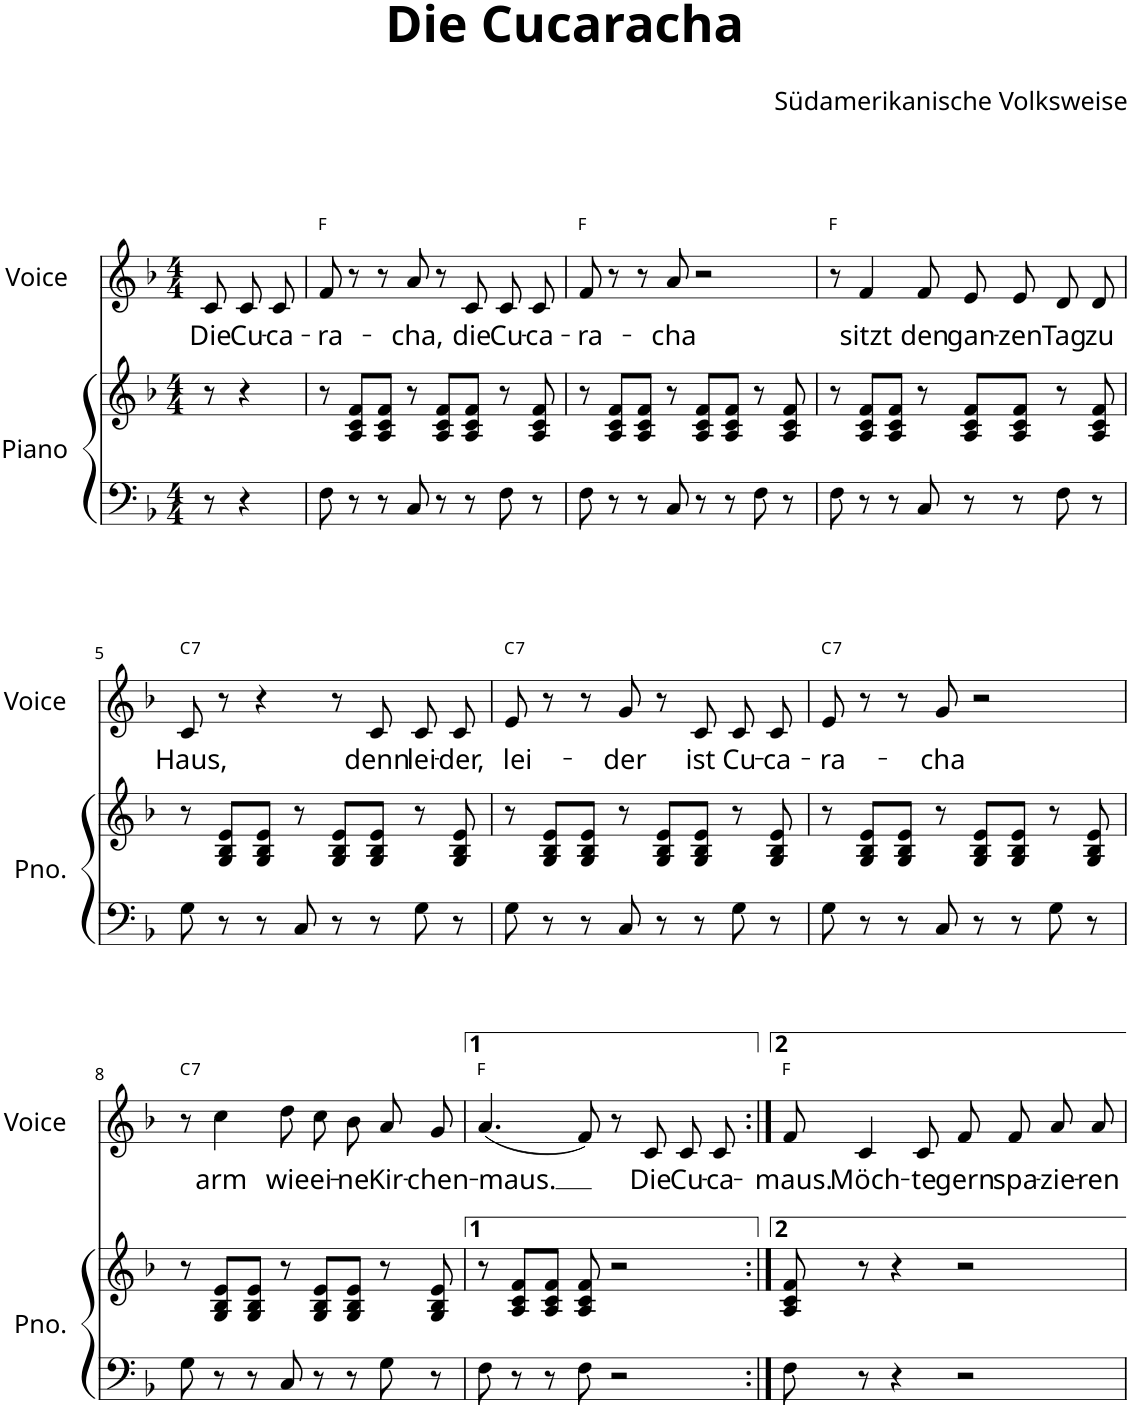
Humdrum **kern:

**kern	**kern	**kern	**text	**harte
*part2	*part2	*part1	*part1	*part1
*staff3	*staff2	*staff1	*staff1	*
*I"Piano	*	*I"Voice	*	*
*I'Pno.	*	*I'Voice	*	*
*clefF4	*clefG2	*clefG2	*	*
*k[b-]	*k[b-]	*k[b-]	*	*
*F:	*F:	*F:	*	*
*M4/4	*M4/4	*M4/4	*	*
=1	=1	=1	=1	=1
!	!	!	!LO:LY:b	!
8r	8r	8c/	Die	.
!	!	!	!LO:LY:b	!
4r	4r	8c/L	Cu-	.
!	!	!	!LO:LY:b	!
.	.	8c/J	-ca-	.
=2	=2	=2	=2	=2
!	!	!	!LO:LY:b	!
8F\	8r	8f/	-ra-	F:maj
8r	8A/ 8c/ 8f/L	8r	.	.
8r	8A/ 8c/ 8f/J	8r	.	.
!	!	!	!LO:LY:b	!
8C/	8r	8a/	-cha,	.
8r	8A/ 8c/ 8f/L	8r	.	.
!	!	!	!LO:LY:b	!
8r	8A/ 8c/ 8f/J	8c/	die	.
!	!	!	!LO:LY:b	!
8F\	8r	8c/L	Cu-	.
!	!	!	!LO:LY:b	!
8r	8A/ 8c/ 8f/	8c/J	-ca-	.
=3	=3	=3	=3	=3
!	!	!	!LO:LY:b	!
8F\	8r	8f/	-ra-	F:maj
8r	8A/ 8c/ 8f/L	8r	.	.
8r	8A/ 8c/ 8f/J	8r	.	.
!	!	!	!LO:LY:b	!
8C/	8r	8a/	-cha	.
8r	8A/ 8c/ 8f/L	2r	.	.
8r	8A/ 8c/ 8f/J	.	.	.
8F\	8r	.	.	.
8r	8A/ 8c/ 8f/	.	.	.
=4	=4	=4	=4	=4
8F\	8r	8r	.	F:maj
!	!	!	!LO:LY:b	!
8r	8A/ 8c/ 8f/L	4f/	sitzt	.
8r	8A/ 8c/ 8f/J	.	.	.
!	!	!	!LO:LY:b	!
8C/	8r	8f/	den	.
!	!	!	!LO:LY:b	!
8r	8A/ 8c/ 8f/L	8e/L	gan-	.
!	!	!	!LO:LY:b	!
8r	8A/ 8c/ 8f/J	8e/J	-zen	.
!	!	!	!LO:LY:b	!
8F\	8r	8d/L	Tag	.
!	!	!	!LO:LY:b	!
8r	8A/ 8c/ 8f/	8d/J	zu	.
!!LO:LB:g=z
=5	=5	=5	=5	=5
!	!	!	!LO:LY:b	!LO:H:kt=7
8G\	8r	8c/	Haus,	C:7
8r	8G/ 8B-/ 8e/L	8r	.	.
8r	8G/ 8B-/ 8e/J	4r	.	.
8C/	8r	.	.	.
8r	8G/ 8B-/ 8e/L	8r	.	.
!	!	!	!LO:LY:b	!
8r	8G/ 8B-/ 8e/J	8c/	denn	.
!	!	!	!LO:LY:b	!
8G\	8r	8c/L	lei-	.
!	!	!	!LO:LY:b	!
8r	8G/ 8B-/ 8e/	8c/J	-der,	.
=6	=6	=6	=6	=6
!	!	!	!LO:LY:b	!LO:H:kt=7
8G\	8r	8e/	lei-	C:7
8r	8G/ 8B-/ 8e/L	8r	.	.
8r	8G/ 8B-/ 8e/J	8r	.	.
!	!	!	!LO:LY:b	!
8C/	8r	8g/	-der	.
8r	8G/ 8B-/ 8e/L	8r	.	.
!	!	!	!LO:LY:b	!
8r	8G/ 8B-/ 8e/J	8c/	ist	.
!	!	!	!LO:LY:b	!
8G\	8r	8c/L	Cu-	.
!	!	!	!LO:LY:b	!
8r	8G/ 8B-/ 8e/	8c/J	-ca-	.
=7	=7	=7	=7	=7
!	!	!	!LO:LY:b	!LO:H:kt=7
8G\	8r	8e/	-ra-	C:7
8r	8G/ 8B-/ 8e/L	8r	.	.
8r	8G/ 8B-/ 8e/J	8r	.	.
!	!	!	!LO:LY:b	!
8C/	8r	8g/	-cha	.
8r	8G/ 8B-/ 8e/L	2r	.	.
8r	8G/ 8B-/ 8e/J	.	.	.
8G\	8r	.	.	.
8r	8G/ 8B-/ 8e/	.	.	.
!!LO:LB:g=z
=8	=8	=8	=8	=8
!	!	!	!	!LO:H:kt=7
8G\	8r	8r	.	C:7
!	!	!	!LO:LY:b	!
8r	8G/ 8B-/ 8e/L	4cc\	arm	.
8r	8G/ 8B-/ 8e/J	.	.	.
!	!	!	!LO:LY:b	!
8C/	8r	8dd\	wie	.
!	!	!	!LO:LY:b	!
8r	8G/ 8B-/ 8e/L	8cc\L	ei-	.
!	!	!	!LO:LY:b	!
8r	8G/ 8B-/ 8e/J	8b-\J	-ne	.
!	!	!	!LO:LY:b	!
8G\	8r	8a/L	Kir-	.
!	!	!	!LO:LY:b	!
8r	8G/ 8B-/ 8e/	8g/J	-chen-	.
=9	=9	=9	=9	=9
!	!	!	!LO:LY:b	!
8F\	8r	(4.a/	-maus.	F:maj
8r	8A/ 8c/ 8f/L	.	.	.
8r	8A/ 8c/ 8f/J	.	.	.
8F\	8A/ 8c/ 8f/	8f/)	.	.
2r	2r	8r	.	.
!	!	!	!LO:LY:b	!
.	.	8c/	Die	.
!	!	!	!LO:LY:b	!
.	.	8c/L	Cu-	.
!	!	!	!LO:LY:b	!
.	.	8c/J	-ca-	.
=10:|!	=10:|!	=10:|!	=10:|!	=10:|!
!	!	!	!LO:LY:b	!
8F\	8A/ 8c/ 8f/	8f/	-maus.	F:maj
!	!	!	!LO:LY:b	!
8r	8r	4c/	Möch-	.
4r	4r	.	.	.
!	!	!	!LO:LY:b	!
.	.	8c/	-te	.
!	!	!	!LO:LY:b	!
2r	2r	8f/L	gern	.
!	!	!	!LO:LY:b	!
.	.	8f/J	spa-	.
!	!	!	!LO:LY:b	!
.	.	8a/L	-zie-	.
!	!	!	!LO:LY:b	!
.	.	8a/J	-ren	.
=	=	=	=	=
*-	*-	*-	*-	*-
